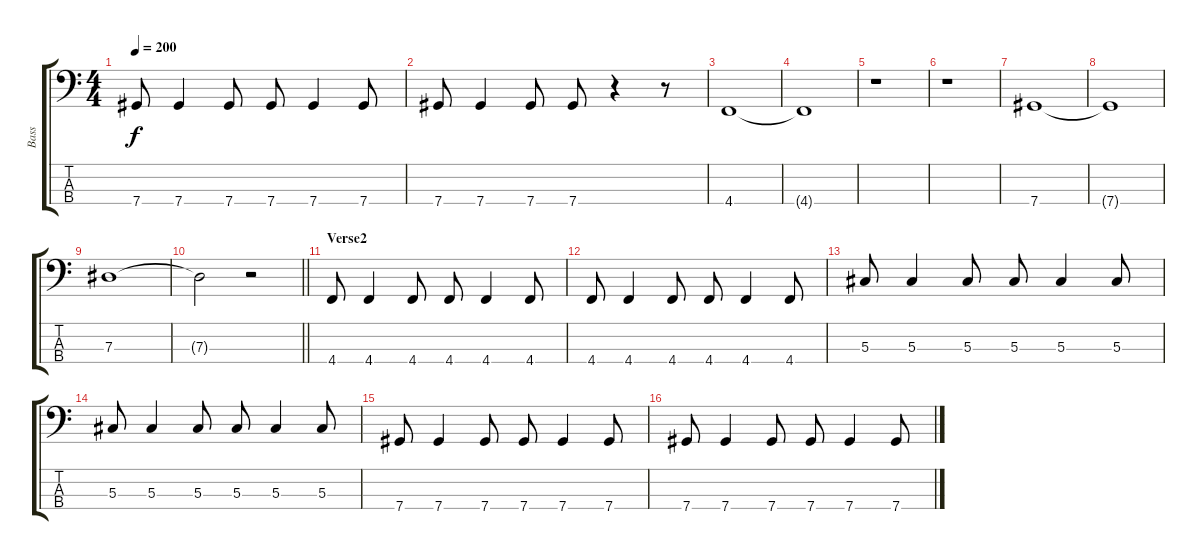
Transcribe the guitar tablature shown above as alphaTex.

\track ("Bass" "Bass") {instrument electricbasspick}
\staff {score tabs}
\tuning (Gb2 Db2 Ab1 Db1) {hide}
\ts (4 4)
\tempo 200
\clef f4
\ks c
7.4.8{dy f} 7.4.4 7.4.8 7.4.8 7.4.4 7.4.8 |
7.4.8 7.4.4 7.4.8 7.4.8 r.4 r.8 |
4.4.1 |
4.4{t}.1 |
r.1 |
r.1 |
7.4.1 |
7.4{t}.1 |
7.3.1 |
\barLineRight lightlight
7.3{t}.2 r.2 |
\section ("" "Verse2")
4.4.8 4.4.4 4.4.8 4.4.8 4.4.4 4.4.8 |
4.4.8 4.4.4 4.4.8 4.4.8 4.4.4 4.4.8 |
5.3.8 5.3.4 5.3.8 5.3.8 5.3.4 5.3.8 |
5.3.8 5.3.4 5.3.8 5.3.8 5.3.4 5.3.8 |
7.4.8 7.4.4 7.4.8 7.4.8 7.4.4 7.4.8 |
7.4.8 7.4.4 7.4.8 7.4.8 7.4.4 7.4.8
